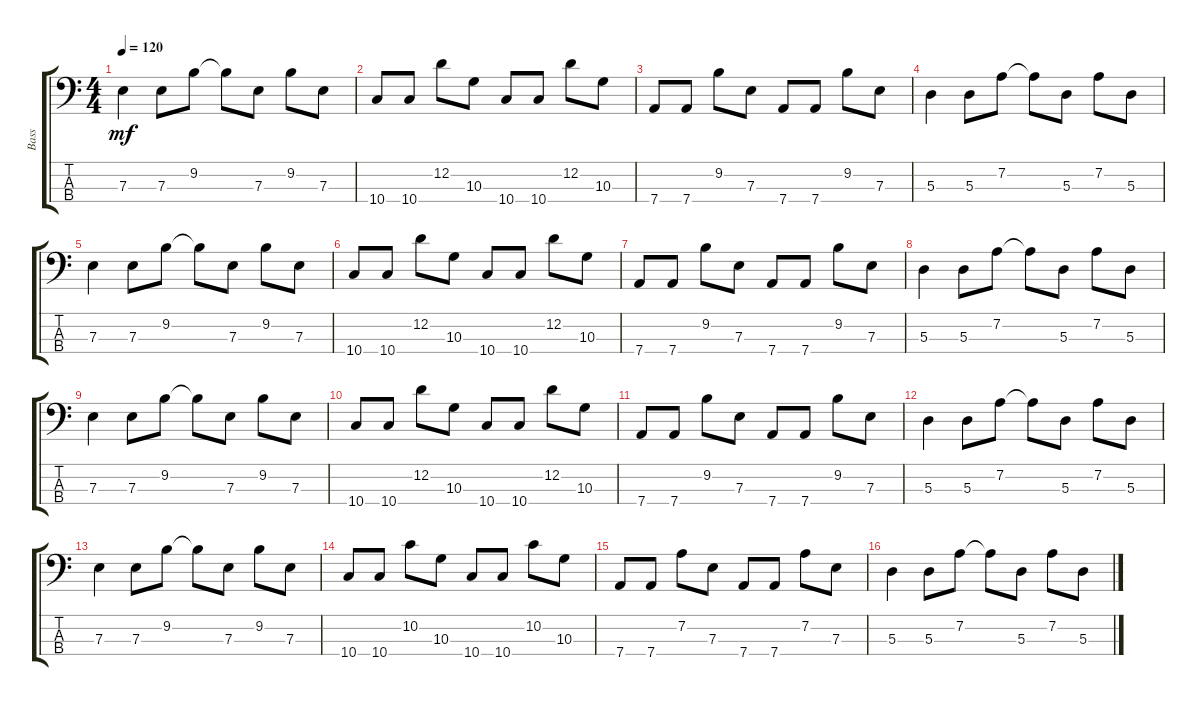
\track ("Bass" "Bass") {instrument electricbassfinger}
\staff {score tabs}
\tuning (G2 D2 A1 D1) {hide}
\ts (4 4)
\tempo 120
\clef f4
\ks c
7.3.4{dy mf} 7.3.8 9.2.8 9.2{t}.8 7.3.8 9.2.8 7.3.8 |
10.4.8 10.4.8 12.2.8 10.3.8 10.4.8 10.4.8 12.2.8 10.3.8 |
7.4.8 7.4.8 9.2.8 7.3.8 7.4.8 7.4.8 9.2.8 7.3.8 |
5.3.4 5.3.8 7.2.8 7.2{t}.8 5.3.8 7.2.8 5.3.8 |
7.3.4 7.3.8 9.2.8 9.2{t}.8 7.3.8 9.2.8 7.3.8 |
10.4.8 10.4.8 12.2.8 10.3.8 10.4.8 10.4.8 12.2.8 10.3.8 |
7.4.8 7.4.8 9.2.8 7.3.8 7.4.8 7.4.8 9.2.8 7.3.8 |
5.3.4 5.3.8 7.2.8 7.2{t}.8 5.3.8 7.2.8 5.3.8 |
7.3.4 7.3.8 9.2.8 9.2{t}.8 7.3.8 9.2.8 7.3.8 |
10.4.8 10.4.8 12.2.8 10.3.8 10.4.8 10.4.8 12.2.8 10.3.8 |
7.4.8 7.4.8 9.2.8 7.3.8 7.4.8 7.4.8 9.2.8 7.3.8 |
5.3.4 5.3.8 7.2.8 7.2{t}.8 5.3.8 7.2.8 5.3.8 |
7.3.4 7.3.8 9.2.8 9.2{t}.8 7.3.8 9.2.8 7.3.8 |
10.4.8 10.4.8 10.2.8 10.3.8 10.4.8 10.4.8 10.2.8 10.3.8 |
7.4.8 7.4.8 7.2.8 7.3.8 7.4.8 7.4.8 7.2.8 7.3.8 |
5.3.4 5.3.8 7.2.8 7.2{t}.8 5.3.8 7.2.8 5.3.8
